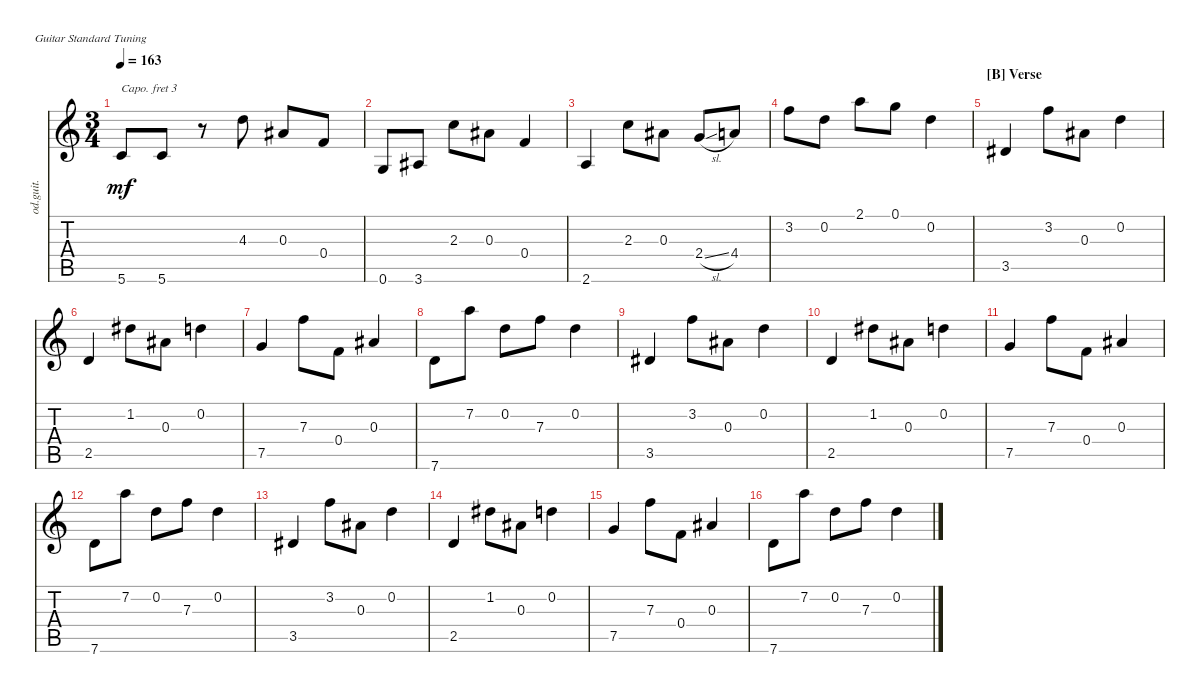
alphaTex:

\bracketExtendMode nobrackets
\track ("Overdriven Guitar" "od.guit.") {instrument overdrivenguitar}
\staff {score tabs}
\capo 3
\tuning (E4 B3 G3 D3 A2 E2)
\ts (3 4)
\tempo 163
\clef g2
\ks aminor
5.6.8{dy mf beam Up} 5.6.8{beam Up} r.8{beam Down} 4.3.8{beam Down} 0.3{acc #}.8{beam Up} 0.4.8{beam Up} |
0.6.8{beam Up} 3.6{acc #}.8{beam Up} 2.3.8{beam Down} 0.3{acc #}.8{beam Down} 0.4.4{beam Up} |
2.6.4{beam Up} 2.3.8{beam Down} 0.3{acc #}.8{beam Down} 2.4{sl}.8{beam Up} 4.4.8{beam Up} |
3.2.8{beam Down} 0.2.8{beam Down} 2.1.8{beam Down} 0.1.8{beam Down} 0.2.4{beam Down} |
\section ("B" "Verse")
3.5{acc #}.4{beam Up} 3.2.8{beam Down} 0.3{acc #}.8{beam Down} 0.2.4{beam Down} |
2.5.4{beam Up} 1.2{acc #}.8{beam Down} 0.3{acc #}.8{beam Down} 0.2.4{beam Down} |
7.5.4{beam Up} 7.3.8{beam Down} 0.4.8{beam Down} 0.3{acc #}.4{beam Up} |
7.6.8{beam Down} 7.2.8{beam Down} 0.2.8{beam Down} 7.3.8{beam Down} 0.2.4{beam Down} |
3.5{acc #}.4{beam Up} 3.2.8{beam Down} 0.3{acc #}.8{beam Down} 0.2.4{beam Down} |
2.5.4{beam Up} 1.2{acc #}.8{beam Down} 0.3{acc #}.8{beam Down} 0.2.4{beam Down} |
7.5.4{beam Up} 7.3.8{beam Down} 0.4.8{beam Down} 0.3{acc #}.4{beam Up} |
7.6.8{beam Down} 7.2.8{beam Down} 0.2.8{beam Down} 7.3.8{beam Down} 0.2.4{beam Down} |
3.5{acc #}.4{beam Up} 3.2.8{beam Down} 0.3{acc #}.8{beam Down} 0.2.4{beam Down} |
2.5.4{beam Up} 1.2{acc #}.8{beam Down} 0.3{acc #}.8{beam Down} 0.2.4{beam Down} |
7.5.4{beam Up} 7.3.8{beam Down} 0.4.8{beam Down} 0.3{acc #}.4{beam Up} |
7.6.8{beam Down} 7.2.8{beam Down} 0.2.8{beam Down} 7.3.8{beam Down} 0.2.4{beam Down}
